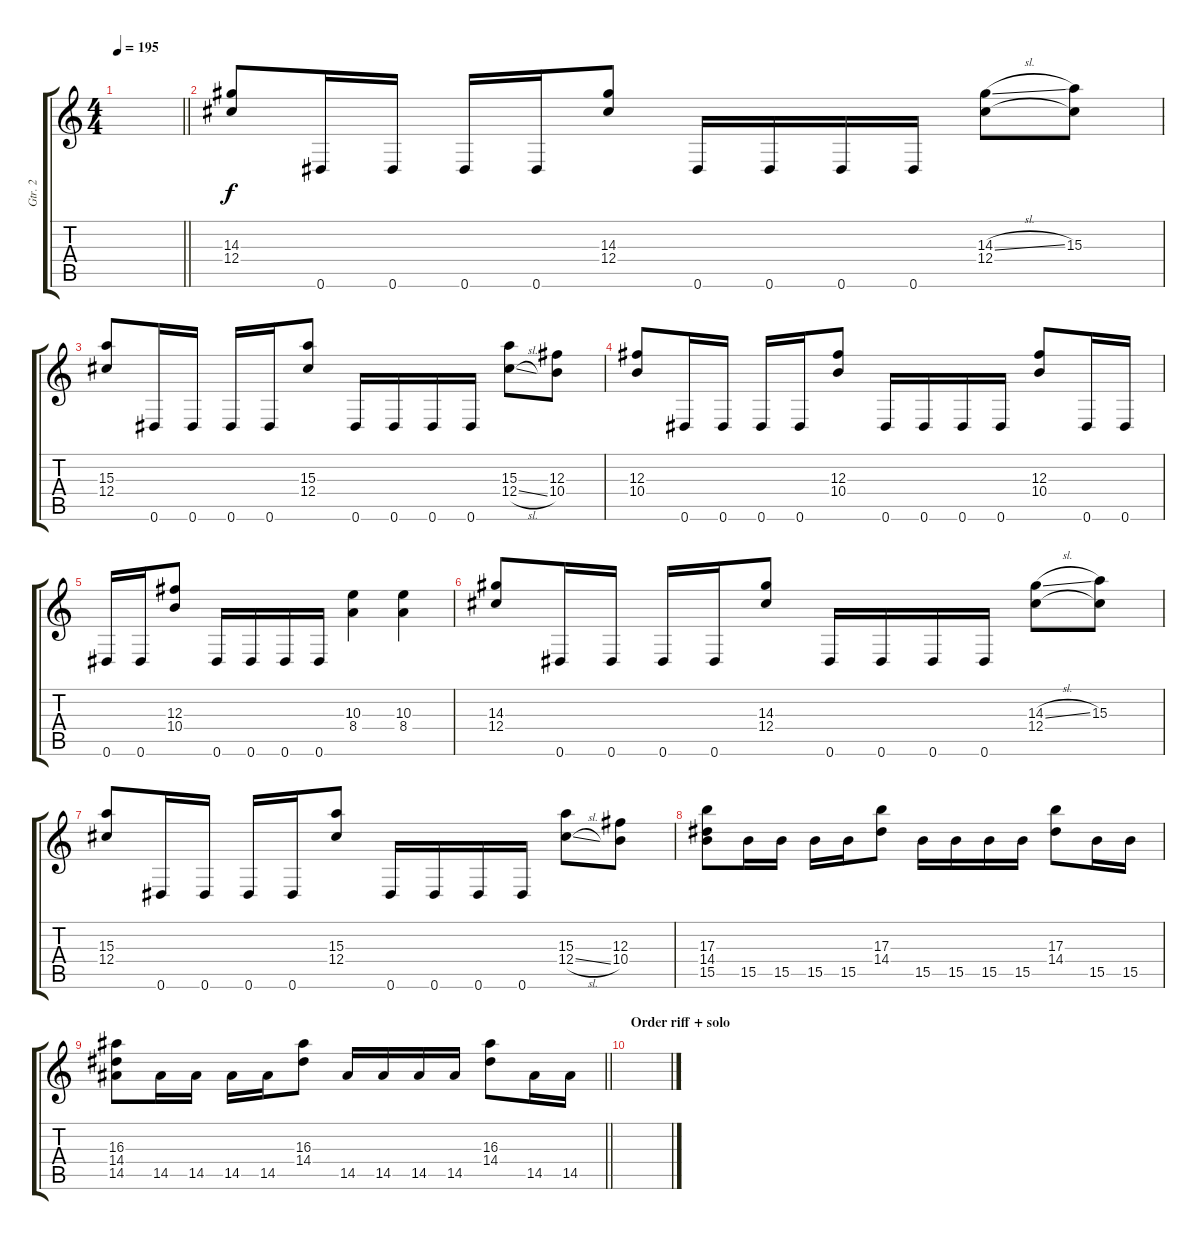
\track ("Gtr. 2" "Gtr. 2") {instrument distortionguitar}
\staff {score tabs}
\tuning (Eb4 Bb3 Gb3 Db3 Ab2 Eb2) {hide}
\ts (4 4)
\tempo 195
\clef g2
\barLineRight lightlight
\ks c
|
(14.3 12.4).8 0.6.16 0.6.16 0.6.16 0.6.16 (14.3 12.4).8 0.6.16 0.6.16 0.6.16 0.6.16 (14.3{sl} 12.4).8 (15.3 12.4{t}).8 |
(15.3 12.4).8 0.6.16 0.6.16 0.6.16 0.6.16 (15.3 12.4).8 0.6.16 0.6.16 0.6.16 0.6.16 (15.3 12.4{sl}).8 (12.3 10.4).8 |
(12.3 10.4).8 0.6.16 0.6.16 0.6.16 0.6.16 (12.3 10.4).8 0.6.16 0.6.16 0.6.16 0.6.16 (12.3 10.4).8 0.6.16 0.6.16 |
0.6.16 0.6.16 (12.3 10.4).8 0.6.16 0.6.16 0.6.16 0.6.16 (10.3 8.4).4 (10.3 8.4).4 |
(14.3 12.4).8 0.6.16 0.6.16 0.6.16 0.6.16 (14.3 12.4).8 0.6.16 0.6.16 0.6.16 0.6.16 (14.3{sl} 12.4).8 (15.3 12.4{t}).8 |
(15.3 12.4).8 0.6.16 0.6.16 0.6.16 0.6.16 (15.3 12.4).8 0.6.16 0.6.16 0.6.16 0.6.16 (15.3 12.4{sl}).8 (12.3 10.4).8 |
(17.3 14.4 15.5).8 15.5.16 15.5.16 15.5.16 15.5.16 (17.3 14.4).8 15.5.16 15.5.16 15.5.16 15.5.16 (17.3 14.4).8 15.5.16 15.5.16 |
\barLineRight lightlight
(16.3 14.4 14.5).8 14.5.16 14.5.16 14.5.16 14.5.16 (16.3 14.4).8 14.5.16 14.5.16 14.5.16 14.5.16 (16.3 14.4).8 14.5.16 14.5.16 |
\section ("" "Order riff + solo")
